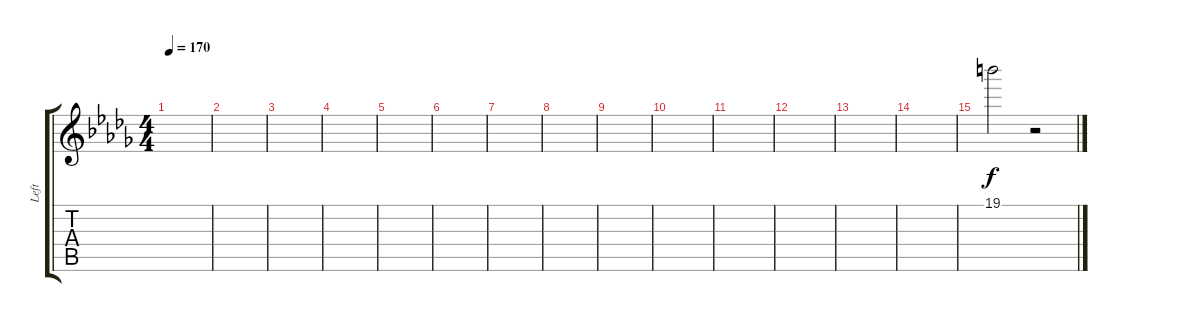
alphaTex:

\track ("Left" "Left") {instrument overdrivenguitar}
\staff {score tabs}
\tuning (E4 B3 G3 D3 A2 E2) {hide}
\ts (4 4)
\tempo 170
\clef g2
\ks db
|
|
|
|
|
|
|
|
|
|
|
|
|
|
19.1.2 r.2
